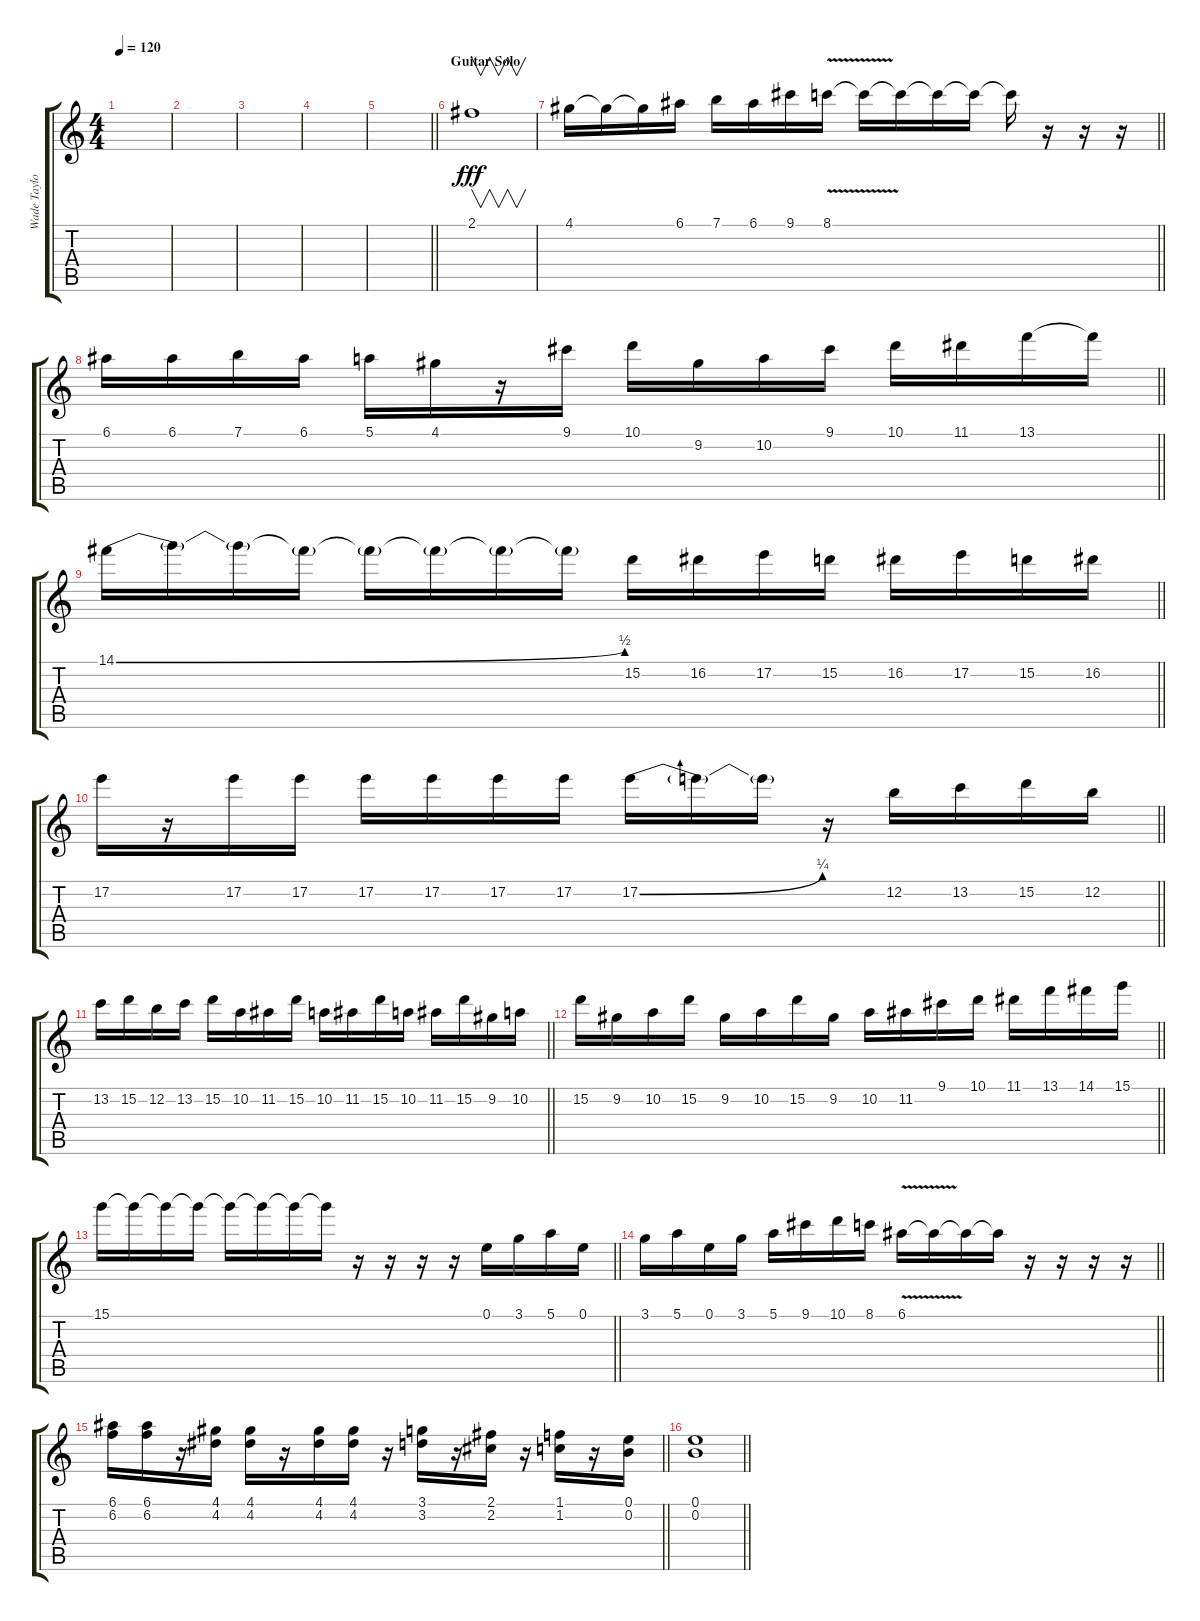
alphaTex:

\track ("Wade Taylor" "Wade Taylo") {instrument electricguitarmuted}
\staff {score tabs}
\tuning (E4 B3 G3 D3 A2 E2) {hide}
\ts (4 4)
\tempo 120
\clef g2
\ks c
|
|
|
|
\barLineRight lightlight
|
\section ("" "Guitar Solo")
2.1.1{v dy fff} |
\barLineRight lightlight
4.1.16 4.1{t}.16 4.1{t}.16 6.1.16 7.1.16 6.1.16 9.1.16 8.1{v}.16 8.1{t}.16 8.1{t}.16 8.1{t}.16 8.1{t}.16 8.1{t}.16 r.16 r.16 r.16 |
\barLineRight lightlight
6.1.16 6.1.16 7.1.16 6.1.16 5.1.16 4.1.16 r.16 9.1.16 10.1.16 9.2.16 10.2.16 9.1.16 10.1.16 11.1.16 13.1.16 13.1{t}.16 |
\barLineRight lightlight
14.1{be (bend 0 0 60 2)}.16 14.1{t}.16 14.1{t}.16 14.1{t}.16 14.1{t}.16 14.1{t}.16 14.1{t}.16 14.1{t}.16 15.2.16 16.2.16 17.2.16 15.2.16 16.2.16 17.2.16 15.2.16 16.2.16 |
\barLineRight lightlight
17.2.16 r.16 17.2.16 17.2.16 17.2.16 17.2.16 17.2.16 17.2.16 17.2{be (bend 0 0 60 1)}.16 17.2{t}.16 17.2{t}.16 r.16 12.2.16 13.2.16 15.2.16 12.2.16 |
\barLineRight lightlight
13.2.16 15.2.16 12.2.16 13.2.16 15.2.16 10.2.16 11.2.16 15.2.16 10.2.16 11.2.16 15.2.16 10.2.16 11.2.16 15.2.16 9.2.16 10.2.16 |
\barLineRight lightlight
15.2.16 9.2.16 10.2.16 15.2.16 9.2.16 10.2.16 15.2.16 9.2.16 10.2.16 11.2.16 9.1.16 10.1.16 11.1.16 13.1.16 14.1.16 15.1.16 |
\barLineRight lightlight
15.1.16 15.1{t}.16 15.1{t}.16 15.1{t}.16 15.1{t}.16 15.1{t}.16 15.1{t}.16 15.1{t}.16 r.16 r.16 r.16 r.16 0.1.16 3.1.16 5.1.16 0.1.16 |
\barLineRight lightlight
3.1.16 5.1.16 0.1.16 3.1.16 5.1.16 9.1.16 10.1.16 8.1.16 6.1{v}.16 6.1{t}.16 6.1{t}.16 6.1{t}.16 r.16 r.16 r.16 r.16 |
\barLineRight lightlight
(6.1 6.2).16 (6.1 6.2).16 r.16 (4.1 4.2).16 (4.1 4.2).16 r.16 (4.1 4.2).16 (4.1 4.2).16 r.16 (3.1 3.2).16 r.16 (2.1 2.2).16 r.16 (1.1 1.2).16 r.16 (0.1 0.2).16 |
\barLineRight lightlight
(0.1 0.2).1
